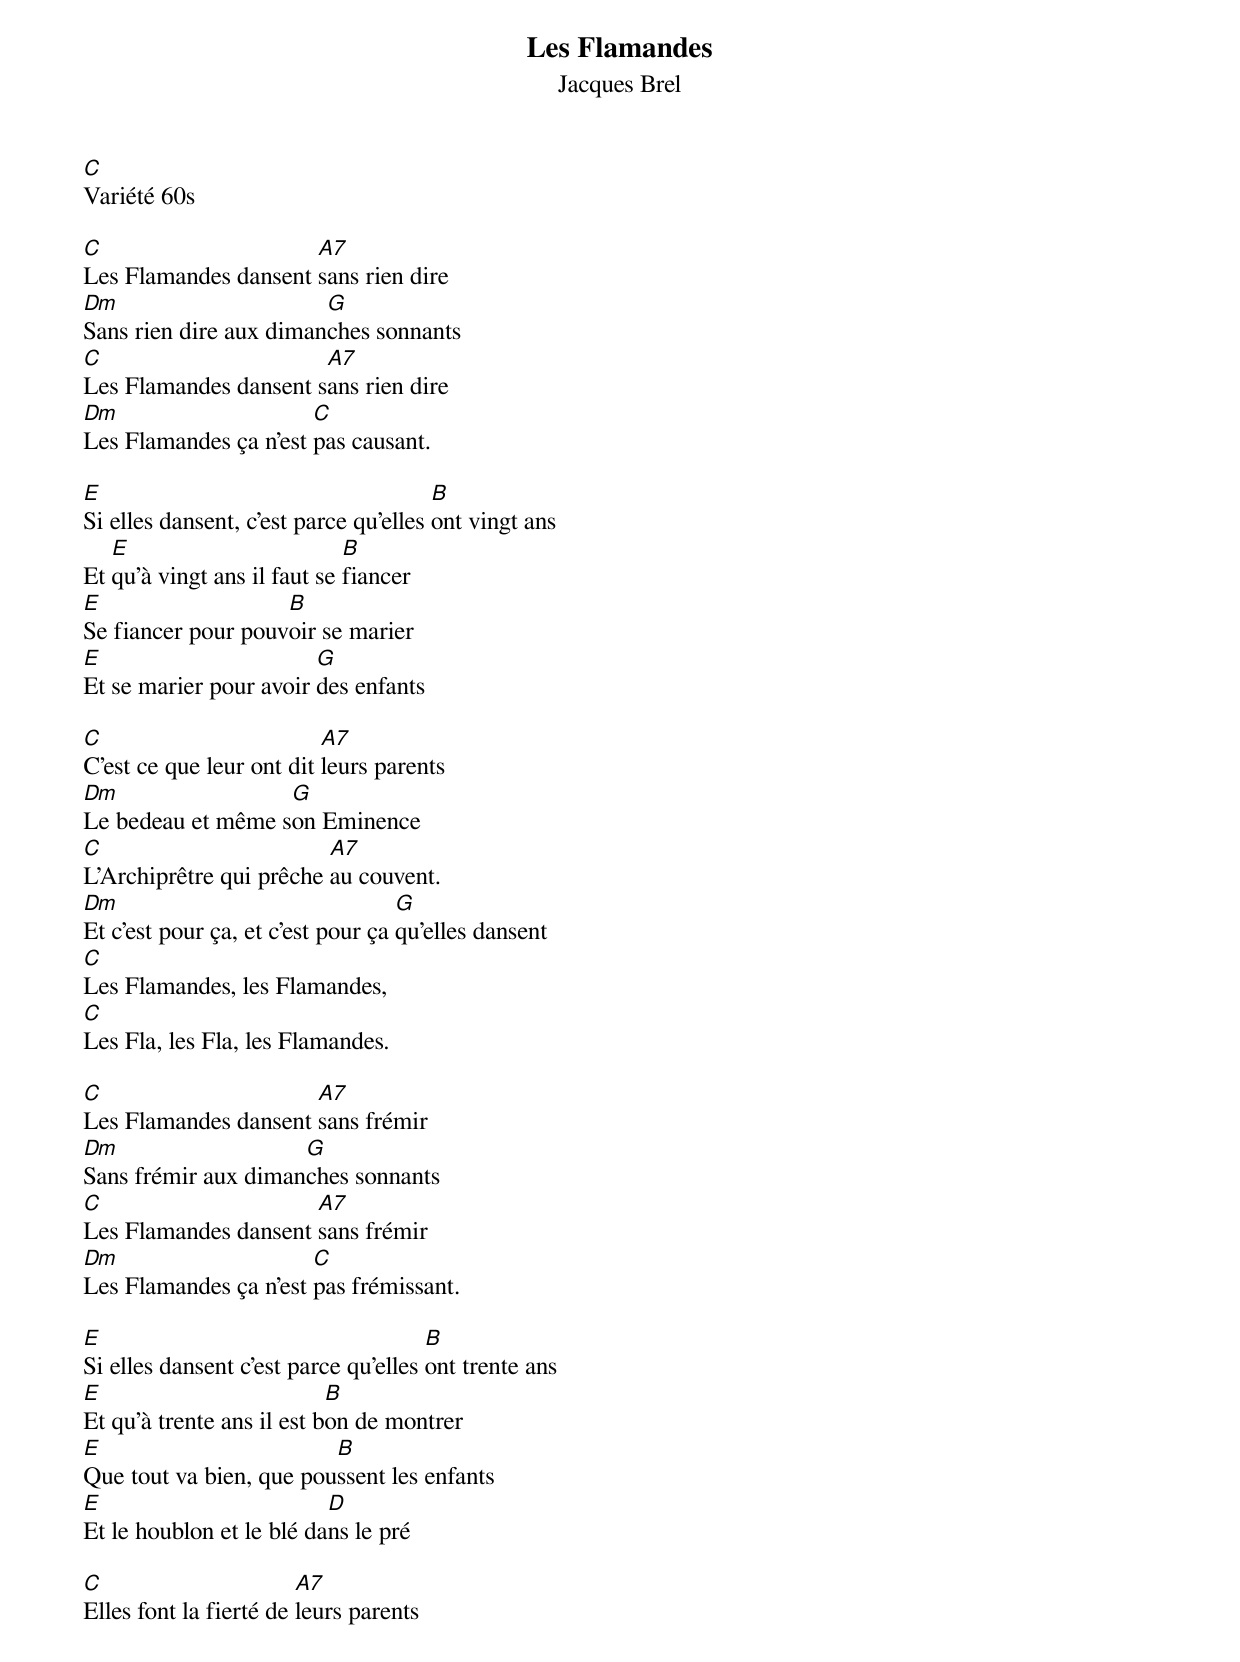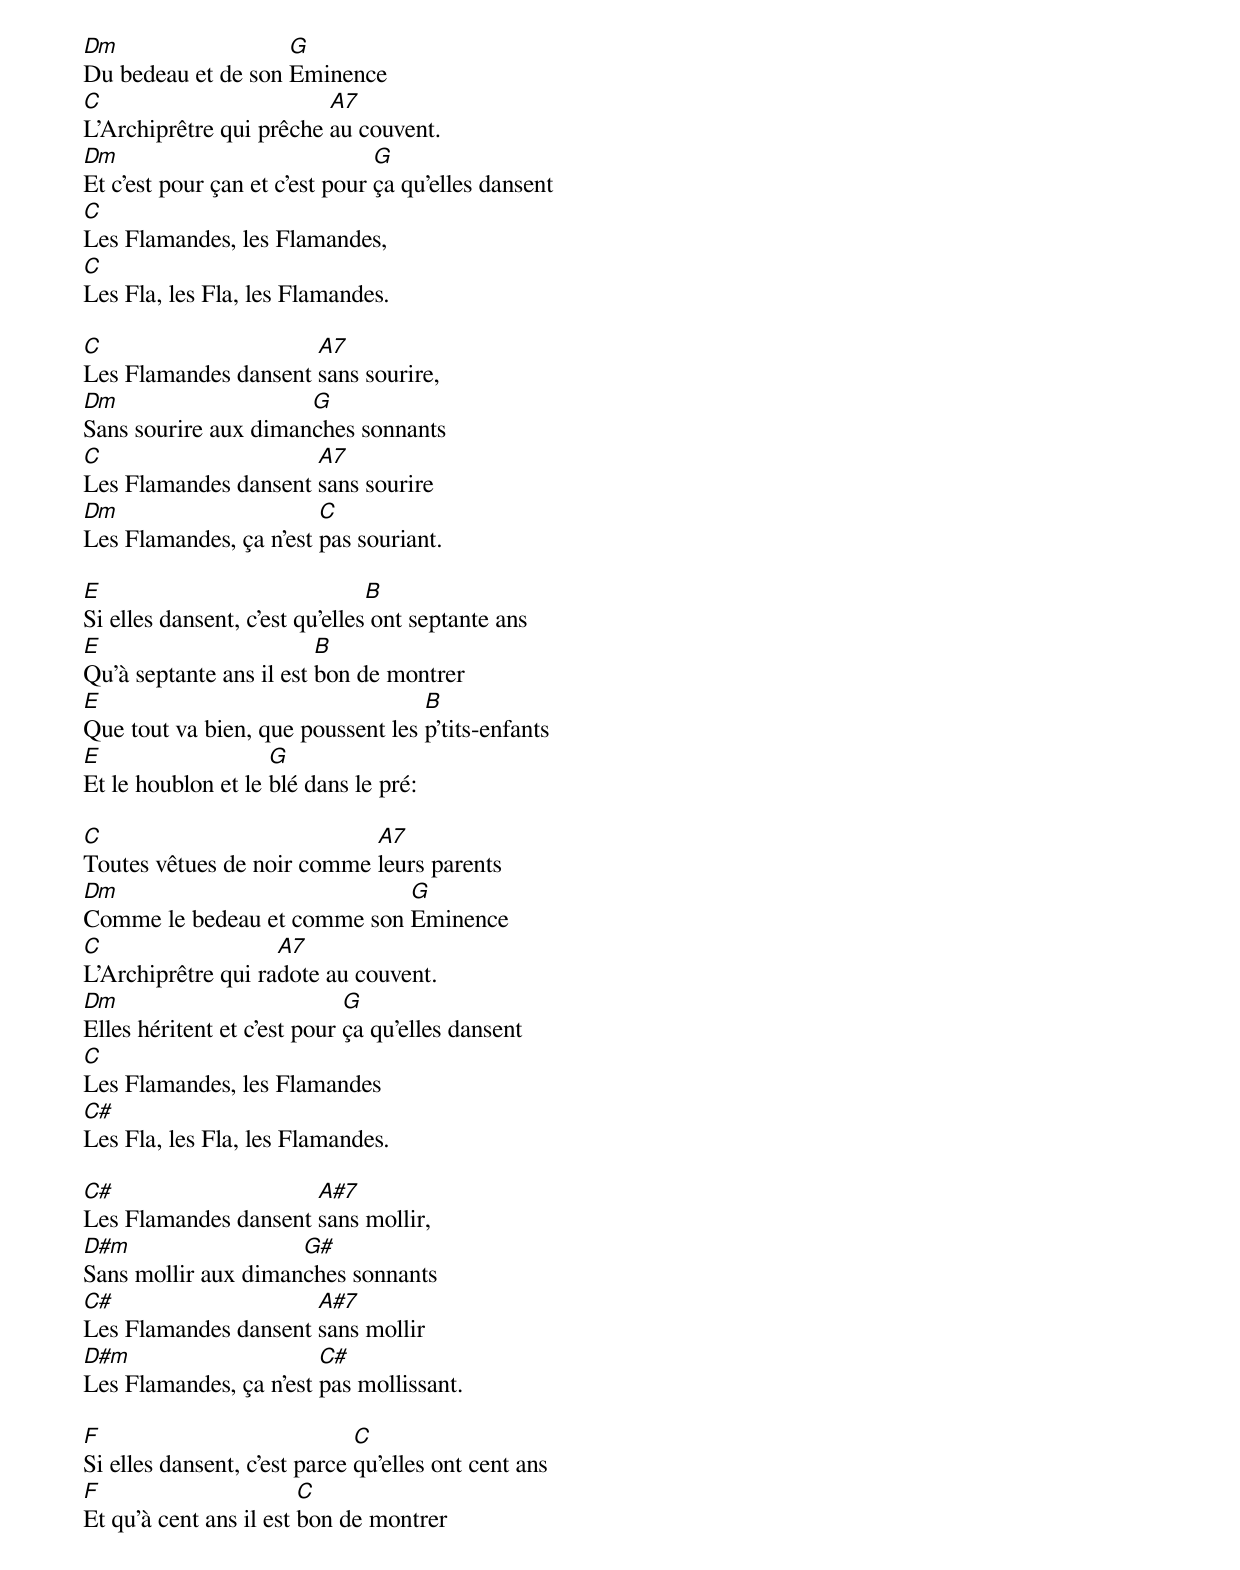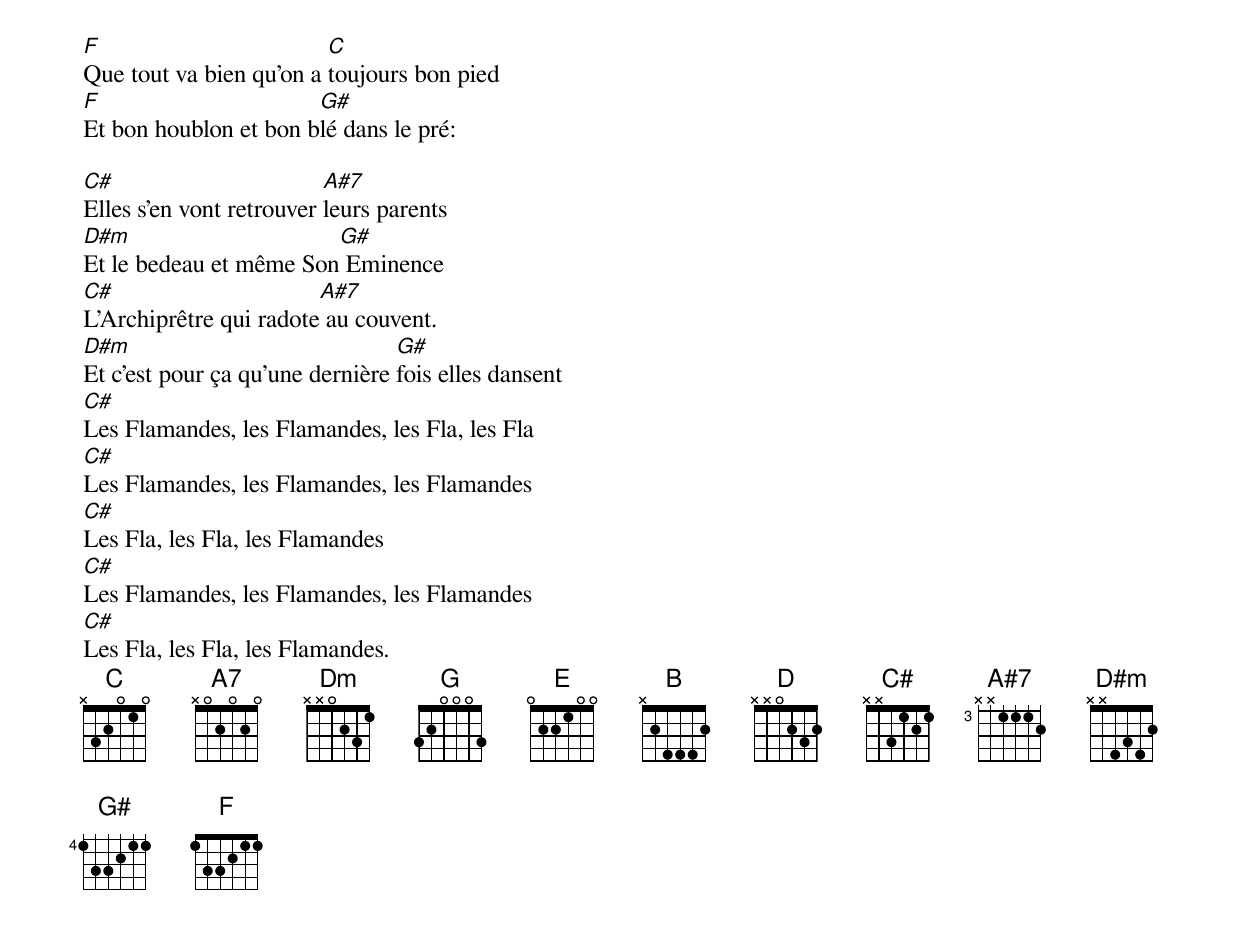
Les Flamandes
Jacques Brel
C
Variété 60s

C                     A7
Les Flamandes dansent sans rien dire
Dm                      G
Sans rien dire aux dimanches sonnants
C                      A7
Les Flamandes dansent sans rien dire
Dm                     C
Les Flamandes ça n'est pas causant.

E                                      B
Si elles dansent, c'est parce qu'elles ont vingt ans
   E                         B
Et qu'à vingt ans il faut se fiancer
E                   B
Se fiancer pour pouvoir se marier
E                       G
Et se marier pour avoir des enfants

C                         A7
C'est ce que leur ont dit leurs parents
Dm                 G
Le bedeau et même son Eminence
C                        A7
L'Archiprêtre qui prêche au couvent.
Dm                                 G
Et c'est pour ça, et c'est pour ça qu'elles dansent
C
Les Flamandes, les Flamandes,
C
Les Fla, les Fla, les Flamandes.

C                     A7
Les Flamandes dansent sans frémir
Dm                   G
Sans frémir aux dimanches sonnants
C                     A7
Les Flamandes dansent sans frémir
Dm                     C
Les Flamandes ça n'est pas frémissant.

E                                     B
Si elles dansent c'est parce qu'elles ont trente ans
E                          B
Et qu'à trente ans il est bon de montrer
E                        B
Que tout va bien, que poussent les enfants
E                         D
Et le houblon et le blé dans le pré

C                       A7
Elles font la fierté de leurs parents
Dm                  G
Du bedeau et de son Eminence
C                        A7
L'Archiprêtre qui prêche au couvent.
Dm                              G
Et c'est pour çan et c'est pour ça qu'elles dansent
C
Les Flamandes, les Flamandes,
C
Les Fla, les Fla, les Flamandes.

C                     A7
Les Flamandes dansent sans sourire,
Dm                    G
Sans sourire aux dimanches sonnants
C                     A7
Les Flamandes dansent sans sourire
Dm                      C
Les Flamandes, ça n'est pas souriant.

E                               B
Si elles dansent, c'est qu'elles ont septante ans
E                        B
Qu'à septante ans il est bon de montrer
E                                  B
Que tout va bien, que poussent les p'tits-enfants
E                   G
Et le houblon et le blé dans le pré:

C                           A7
Toutes vêtues de noir comme leurs parents
Dm                           G
Comme le bedeau et comme son Eminence
C                   A7
L'Archiprêtre qui radote au couvent.
Dm                           G
Elles héritent et c'est pour ça qu'elles dansent
C
Les Flamandes, les Flamandes
C#
Les Fla, les Fla, les Flamandes.

C#                    A#7
Les Flamandes dansent sans mollir,
D#m                  G#
Sans mollir aux dimanches sonnants
C#                    A#7
Les Flamandes dansent sans mollir
D#m                     C#
Les Flamandes, ça n'est pas mollissant.

F                             C
Si elles dansent, c'est parce qu'elles ont cent ans
F                       C
Et qu'à cent ans il est bon de montrer
F                        C
Que tout va bien qu'on a toujours bon pied
F                      G#
Et bon houblon et bon blé dans le pré:

C#                        A#7
Elles s'en vont retrouver leurs parents
D#m                     G#
Et le bedeau et même Son Eminence
C#                      A#7
L'Archiprêtre qui radote au couvent.
D#m                              G#
Et c'est pour ça qu'une dernière fois elles dansent
C#
Les Flamandes, les Flamandes, les Fla, les Fla
C#
Les Flamandes, les Flamandes, les Flamandes
C#
Les Fla, les Fla, les Flamandes
C#
Les Flamandes, les Flamandes, les Flamandes
C#
Les Fla, les Fla, les Flamandes.
